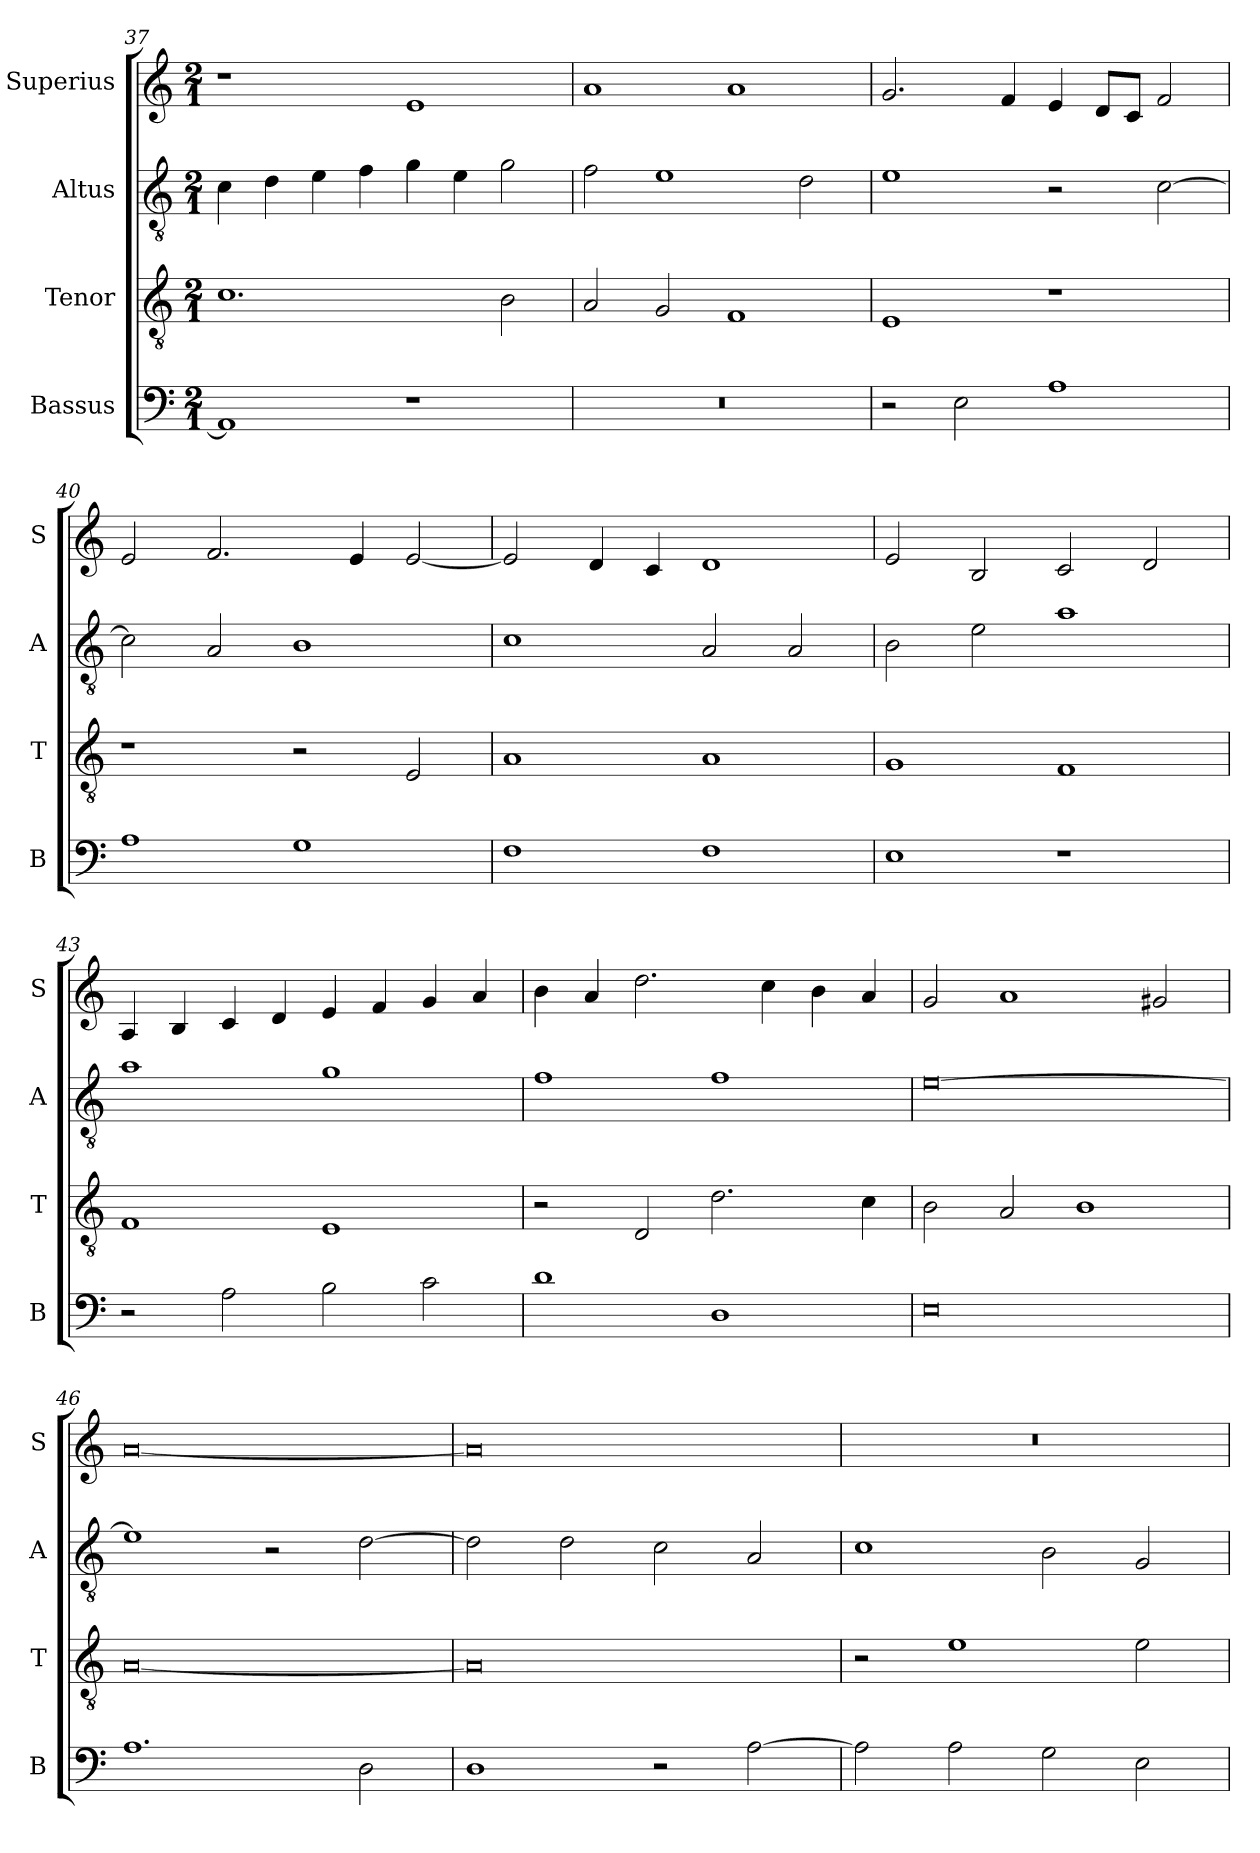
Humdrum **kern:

**kern	**kern	**kern	**kern
*part4	*part3	*part2	*part1
*staff4	*staff3	*staff2	*staff1
*I"Bassus	*I"Tenor	*I"Altus	*I"Superius
*I'B	*I'T	*I'A	*I'S
*clefF4	*clefGv2	*clefGv2	*clefG2
*k[]	*k[]	*k[]	*k[]
*C:	*C:	*C:	*C:
*M2/1	*M2/1	*M2/1	*M2/1
=37	=37	=37	=37
1AA]	1.c	4c	1r
.	.	4d	.
.	.	4e	.
.	.	4f	.
1r	.	4g	1e
.	.	4e	.
.	2B	2g	.
=38	=38	=38	=38
0r	2A	2f	1a
.	2G	1e	.
.	1F	.	1a
.	.	2d	.
=39	=39	=39	=39
2r	1E	1e	2.g
2E	.	.	.
.	.	.	4f
1A	1r	2r	4e
.	.	.	8dL
.	.	.	8cJ
.	.	[2c	2f
=40	=40	=40	=40
1A	1r	2c]	2e
.	.	2A	2.f
1G	2r	1B	.
.	.	.	4e
.	2E	.	[2e
=41	=41	=41	=41
1F	1A	1c	2e]
.	.	.	4d
.	.	.	4c
1F	1A	2A	1d
.	.	2A	.
=42	=42	=42	=42
1E	1G	2B	2e
.	.	2e	2B
1r	1F	1a	2c
.	.	.	2d
=43	=43	=43	=43
2r	1F	1a	4A
.	.	.	4B
2A	.	.	4c
.	.	.	4d
2B	1E	1g	4e
.	.	.	4f
2c	.	.	4g
.	.	.	4a
=44	=44	=44	=44
1d	2r	1f	4b
.	.	.	4a
.	2D	.	2.dd
1D	2.d	1f	.
.	.	.	4cc
.	.	.	4b
.	4c	.	4a
=45	=45	=45	=45
0E	2B	[0e	2g
.	2A	.	1a
.	1B	.	.
.	.	.	2g#X
=46	=46	=46	=46
1.A	[0A	1e]	[0a
.	.	2r	.
2D	.	[2d	.
=47	=47	=47	=47
1D	0A]	2d]	0a]
.	.	2d	.
2r	.	2c	.
[2A	.	2A	.
=48	=48	=48	=48
2A]	2r	1c	0r
2A	1e	.	.
2G	.	2B	.
2E	2e	2G	.
=	=	=	=
*-	*-	*-	*-
